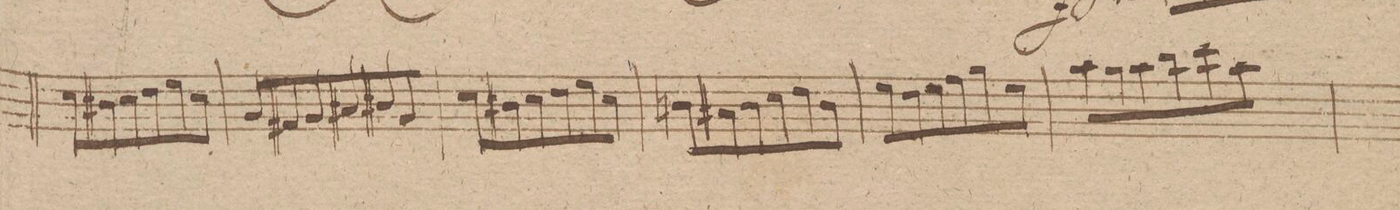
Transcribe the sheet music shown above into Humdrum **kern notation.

**kern	**dynam
*I"Fagotto 2do	*
*clefF4	*
*k[f#]	*
*met(c|)	*
*M3/4	*
8E\L	.
8D#X\	.
8E\	.
8F#\	.
8G\	.
8E\J	.
=183	=183
8BB/L	.
8AA#X/	.
8BB/	.
8C#X/	.
8D#X\	.
8BB/J	.
=184	=184
8E\L	.
8D#X\	.
8E\	.
8F#\	.
8G\	.
8E\J	.
=185	=185
8Dn\L	.
8C#X/	.
8D\	.
8E\	.
8F#\	.
8D\J	.
=186	=186
8G\L	.
8F#\	.
8G\	.
8A\	.
8B\	.
8G\J	.
=187	=187
8c\L	.
8B\	.
8c\	.
8d\	.
8e\	.
8c\J	.
=188	=188
*-	*-
